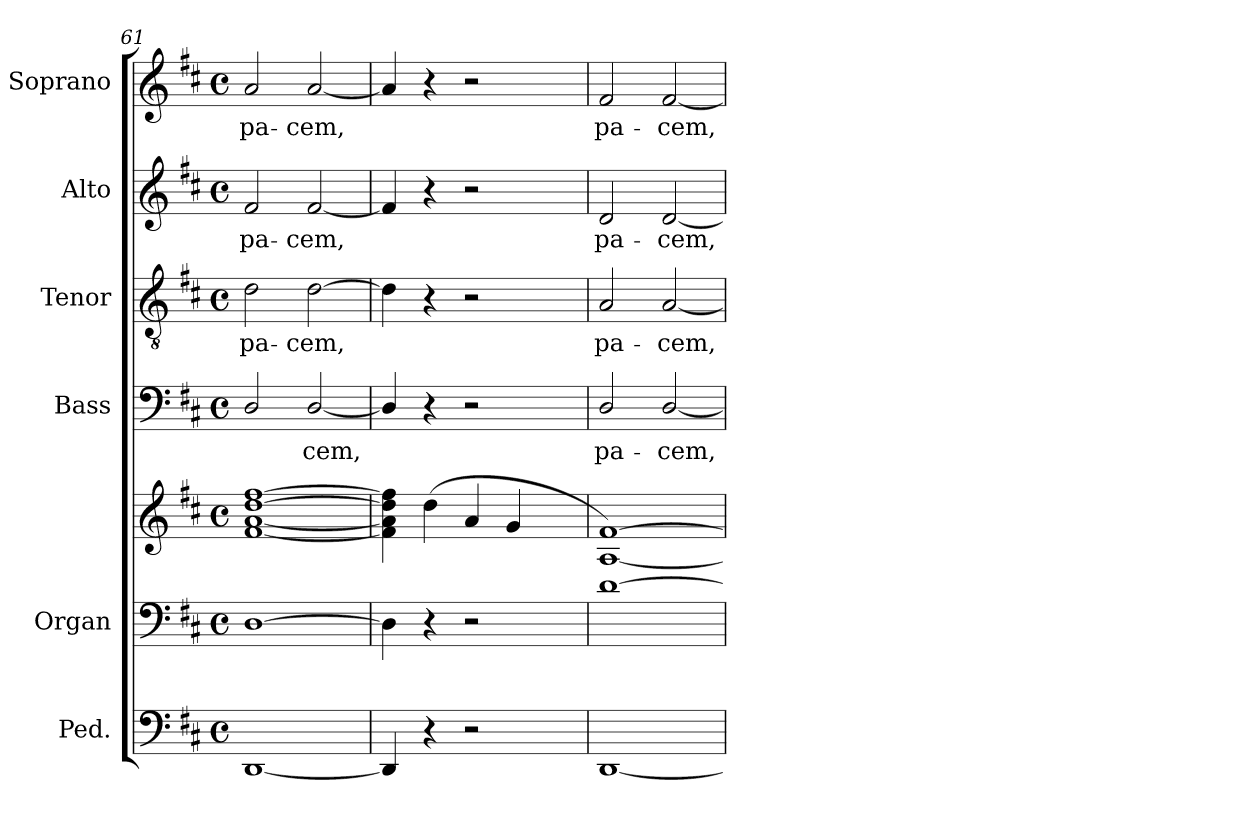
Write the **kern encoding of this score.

**kern	**kern	**kern	**kern	**text	**kern	**text	**kern	**text	**kern	**text
*part6	*part5	*part5	*part4	*part4	*part3	*part3	*part2	*part2	*part1	*part1
*staff7	*staff6	*staff5	*staff4	*staff4	*staff3	*staff3	*staff2	*staff2	*staff1	*staff1
*I"Ped.	*I"Organ	*	*I"Bass	*	*I"Tenor	*	*I"Alto	*	*I"Soprano	*
*	*I'Org.	*	*I'B.	*	*I'T.	*	*I'A.	*	*I'S.	*
*clefF4	*clefF4	*clefG2	*clefF4	*	*clefGv2	*	*clefG2	*	*clefG2	*
*	*	*	*	*	*ITrd7c12	*	*	*	*	*
*k[f#c#]	*k[f#c#]	*k[f#c#]	*k[f#c#]	*	*k[f#c#]	*	*k[f#c#]	*	*k[f#c#]	*
*D:	*D:	*D:	*D:	*	*D:	*	*D:	*	*D:	*
*M4/4	*M4/4	*M4/4	*M4/4	*	*M4/4	*	*M4/4	*	*M4/4	*
*met(c)	*met(c)	*met(c)	*met(c)	*	*met(c)	*	*met(c)	*	*met(c)	*
=61	=61	=61	=61	=61	=61	=61	=61	=61	=61	=61
!	!	!	!	!	!	!LO:LY:b:color=#000000	!	!	!	!
!	!	!	!	!	!	!	!	!LO:LY:b:color=#000000	!	!
!	!	!	!	!	!	!	!	!	!	!LO:LY:b:color=#000000
[1DDi	[1Di	[1f#i [1ai [1ddi [1ff#i	2Di/	.	2Di\	pa-	2f#i/	pa-	2ai/	pa-
!	!	!	!	!LO:LY:b:color=#000000	!	!	!	!	!	!
!	!	!	!	!	!	!LO:LY:b:color=#000000	!	!	!	!
!	!	!	!	!	!	!	!	!LO:LY:b:color=#000000	!	!
!	!	!	!	!	!	!	!	!	!	!LO:LY:b:color=#000000
.	.	.	[2Di/	-cem,	[2Di\	-cem,	[2f#i/	-cem,	[2ai/	-cem,
!!LO:LB:g=z
=62	=62	=62	=62	=62	=62	=62	=62	=62	=62	=62
4DDi/]	4Di\]	4f#i\] 4ai] 4ddi] 4ff#i]	4Di/]	.	4Di\]	.	4f#i/]	.	4ai/]	.
4r	4r	(4ddi\	4r	.	4r	.	4r	.	4r	.
2r	2r	4ai/	2r	.	2r	.	2r	.	2r	.
.	.	4gi/	.	.	.	.	.	.	.	.
=63	=63	=63	=63	=63	=63	=63	=63	=63	=63	=63
!	!	!	!	!LO:LY:b:color=#000000	!	!	!	!	!	!
!	!	!	!	!	!	!LO:LY:b:color=#000000	!	!	!	!
!	!	!	!	!	!	!	!	!LO:LY:b:color=#000000	!	!
!	!	!	!	!	!	!	!	!	!	!LO:LY:b:color=#000000
[1DDi	[1di	[1Ai [1f#i)	2Di/	pa-	2AAi/	pa-	2di/	pa-	2f#i/	pa-
!	!	!	!	!LO:LY:b:color=#000000	!	!	!	!	!	!
!	!	!	!	!	!	!LO:LY:b:color=#000000	!	!	!	!
!	!	!	!	!	!	!	!	!LO:LY:b:color=#000000	!	!
!	!	!	!	!	!	!	!	!	!	!LO:LY:b:color=#000000
.	.	.	[2Di/	-cem,	[2AAi/	-cem,	[2di/	-cem,	[2f#i/	-cem,
=	=	=	=	=	=	=	=	=	=	=
*-	*-	*-	*-	*-	*-	*-	*-	*-	*-	*-
